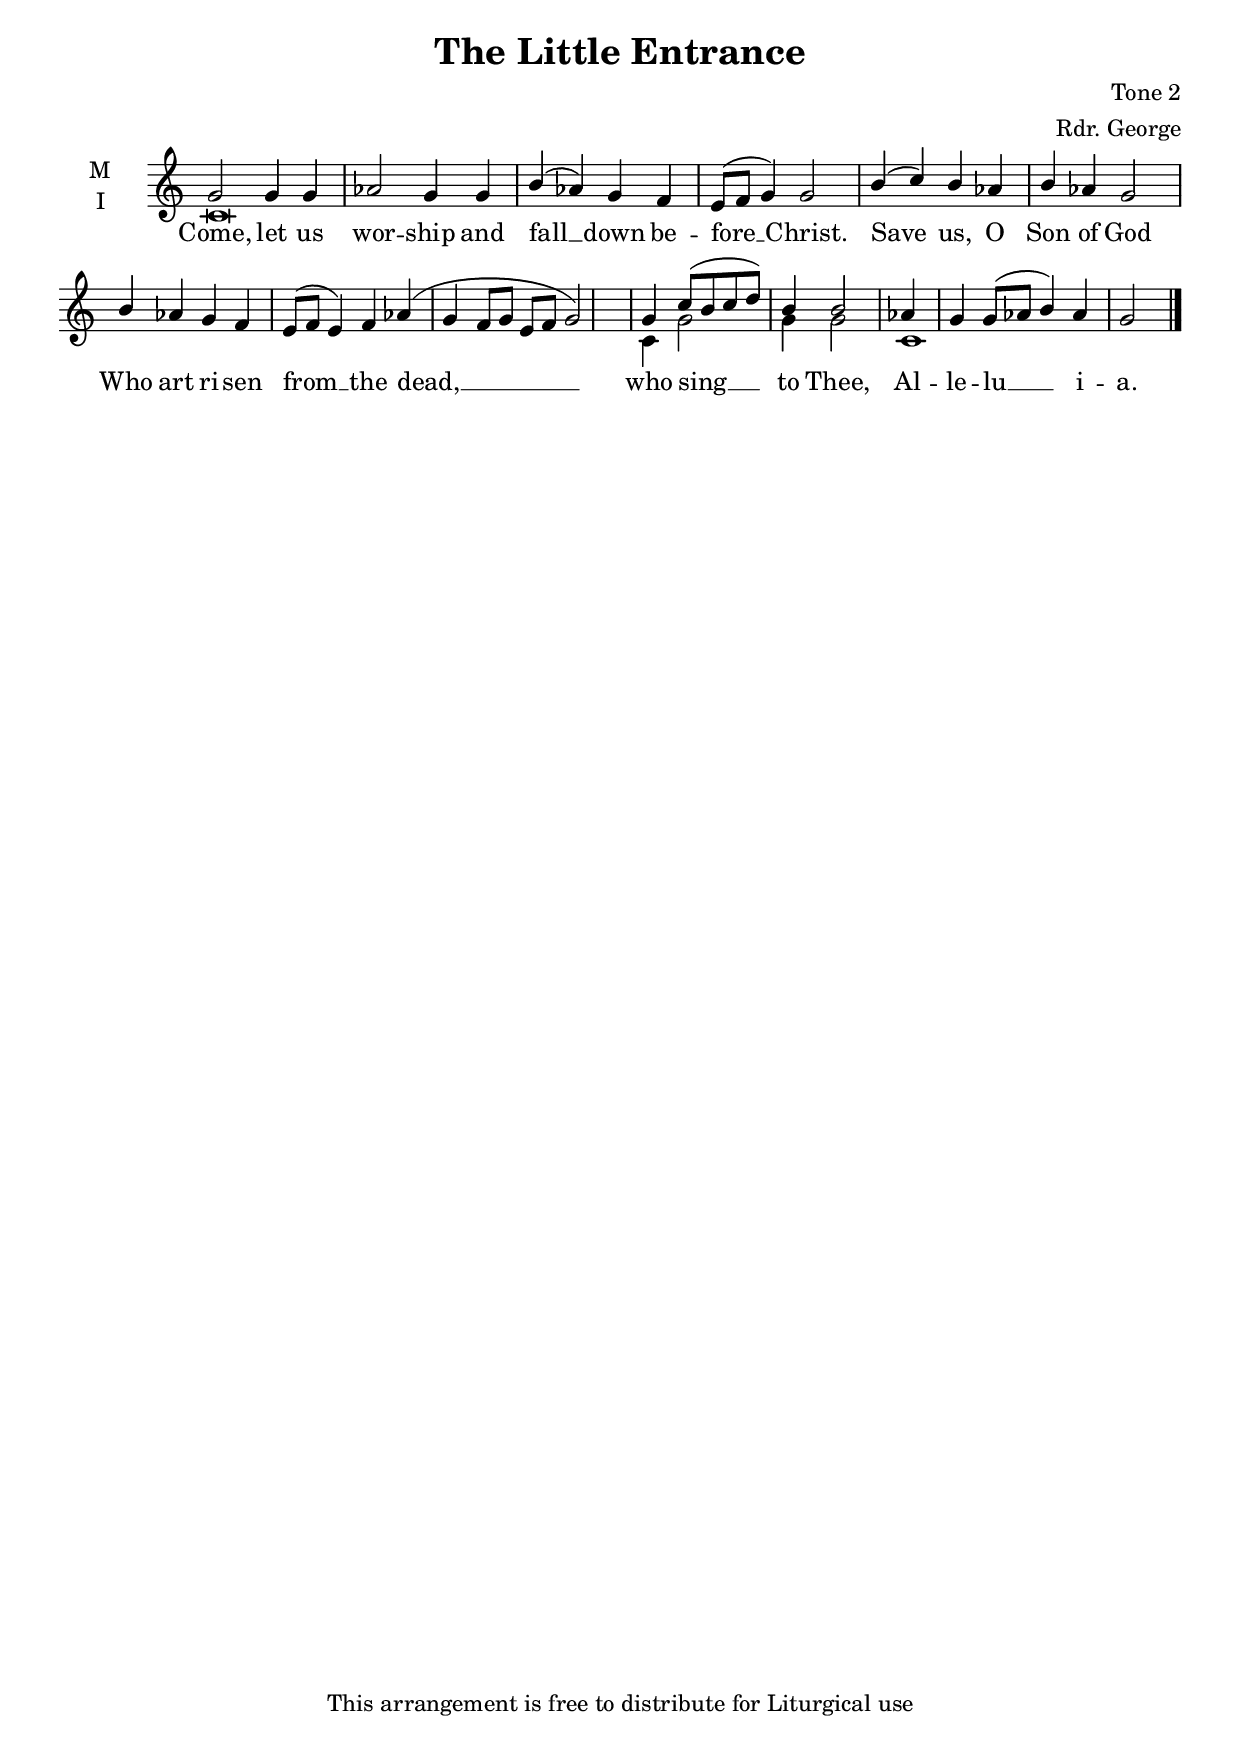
\version "2.18.2"

\header {
  title = "The Little Entrance"
  subtitle = ""
  subsubtitle = ""
  composer = "Tone 2"
  arranger = "Rdr. George"
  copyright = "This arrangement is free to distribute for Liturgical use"
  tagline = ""
}
\version "2.18.2"

% Provide an easy way to group a bunch of text together on a breve
% http://lilypond.org/doc/v2.18/Documentation/notation/working-with-ancient-music_002d_002dscenarios-and-solutions
recite = \once \override LyricText.self-alignment-X = #-1

\defineBarLine "invisible" #'("" "" "")
global = {
  \time 4/4 % Not used, Time_signature_engraver is removed from layout
  \key c \major
  \set Timing.defaultBarType = "invisible" %% Only put bar lines where I say
}

lyricText = \lyricmode {
  Come, let us wor -- ship and fall __ down be -- fore __ Christ.
  Save us, O Son of God Who art ri -- sen from __ the dead, __
    who sing __ to Thee,
    Al -- le -- lu __ i --  a.
}

melody = \relative c'' {
  \global % Leave these here for key to display
  g2 g4 g aes2 g4 g b( aes) g f e8( f g4) g2 \bar "|"
  b4( c) b aes b aes g2 b4 aes g f e8( f e4) f aes( g f8 g e f g2)  \bar "|"
  g4 c8( b c d) b4 b2 \bar"|"
  aes4 g g8( aes b4) aes g2 \bar "|."
}

ison = \relative c' {
  \global % Leave these here for key to display
  c\breve s\breve \bar "|"
  s\breve s\breve s1 s4 \bar "|"
  c4 g'2 g4 g2 \bar "|"
  c,1 s2. \bar "|."
}

\score {
  \new ChoirStaff <<
    \new Staff \with {
      midiInstrument = "choir aahs"
      instrumentName = \markup \center-column { M I }
    } <<
      \new Voice = "melody" { \voiceOne \melody }
      \new Voice = "ison" { \voiceTwo \ison }
    >>
    \new Lyrics \with {
      \override VerticalAxisGroup #'staff-affinity = #CENTER
    } \lyricsto "melody" \lyricText

  >>
  \layout {
    \context {
      \Staff
      \remove "Time_signature_engraver"
    }
    \context {
      \Score
      \omit BarNumber
    }
  }
  \midi { \tempo 4 = 150
          \context {
            \Voice
            \remove "Dynamic_performer"
    }
  }
}

